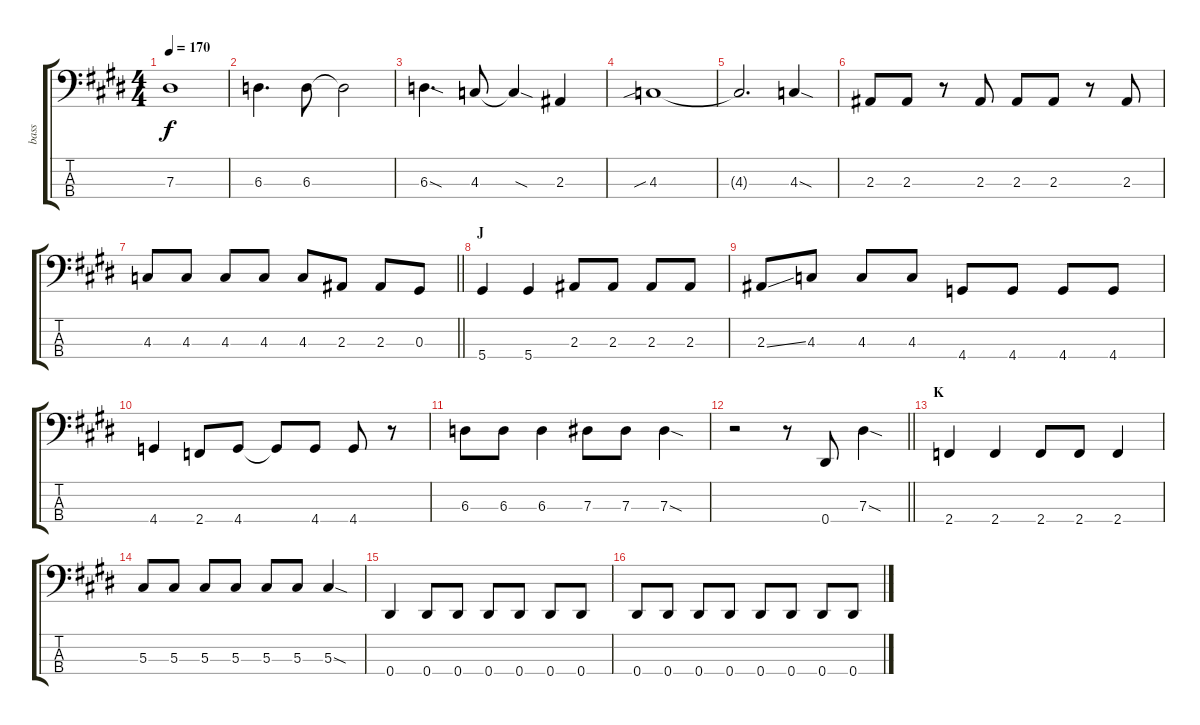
\track ("bass" "bass") {instrument electricbassfinger}
\staff {score tabs}
\tuning (Gb2 Db2 Ab1 Eb1) {hide}
\ts (4 4)
\tempo 170
\clef f4
\ks e
7.3{t}.1{dy f} |
6.3.4{d} 6.3.8 6.3{t}.2 |
6.3{sod}.4{d} 4.3.8 4.3{sod t}.4 2.3.4 |
4.3{sib}.1 |
4.3{t}.2{d} 4.3{sod}.4 |
2.3.8 2.3.8 r.8 2.3.8 2.3.8 2.3.8 r.8 2.3.8 |
\barLineRight lightlight
4.3.8 4.3.8 4.3.8 4.3.8 4.3.8 2.3.8 2.3.8 0.3.8 |
\section ("" "J")
5.4.4 5.4.4 2.3.8 2.3.8 2.3.8 2.3.8 |
2.3{ss}.8 4.3.8 4.3.8 4.3.8 4.4.8 4.4.8 4.4.8 4.4.8 |
4.4.4 2.4.8 4.4.8 4.4{t}.8 4.4.8 4.4.8 r.8 |
6.3.8 6.3.8 6.3.4 7.3.8 7.3.8 7.3{sod}.4 |
\barLineRight lightlight
r.2 r.8 0.4.8 7.3{sod}.4 |
\section ("" "K")
2.4.4 2.4.4 2.4.8 2.4.8 2.4.4 |
5.3.8 5.3.8 5.3.8 5.3.8 5.3.8 5.3.8 5.3{sod}.4 |
0.4.4 0.4.8 0.4.8 0.4.8 0.4.8 0.4.8 0.4.8 |
0.4.8 0.4.8 0.4.8 0.4.8 0.4.8 0.4.8 0.4.8 0.4.8
